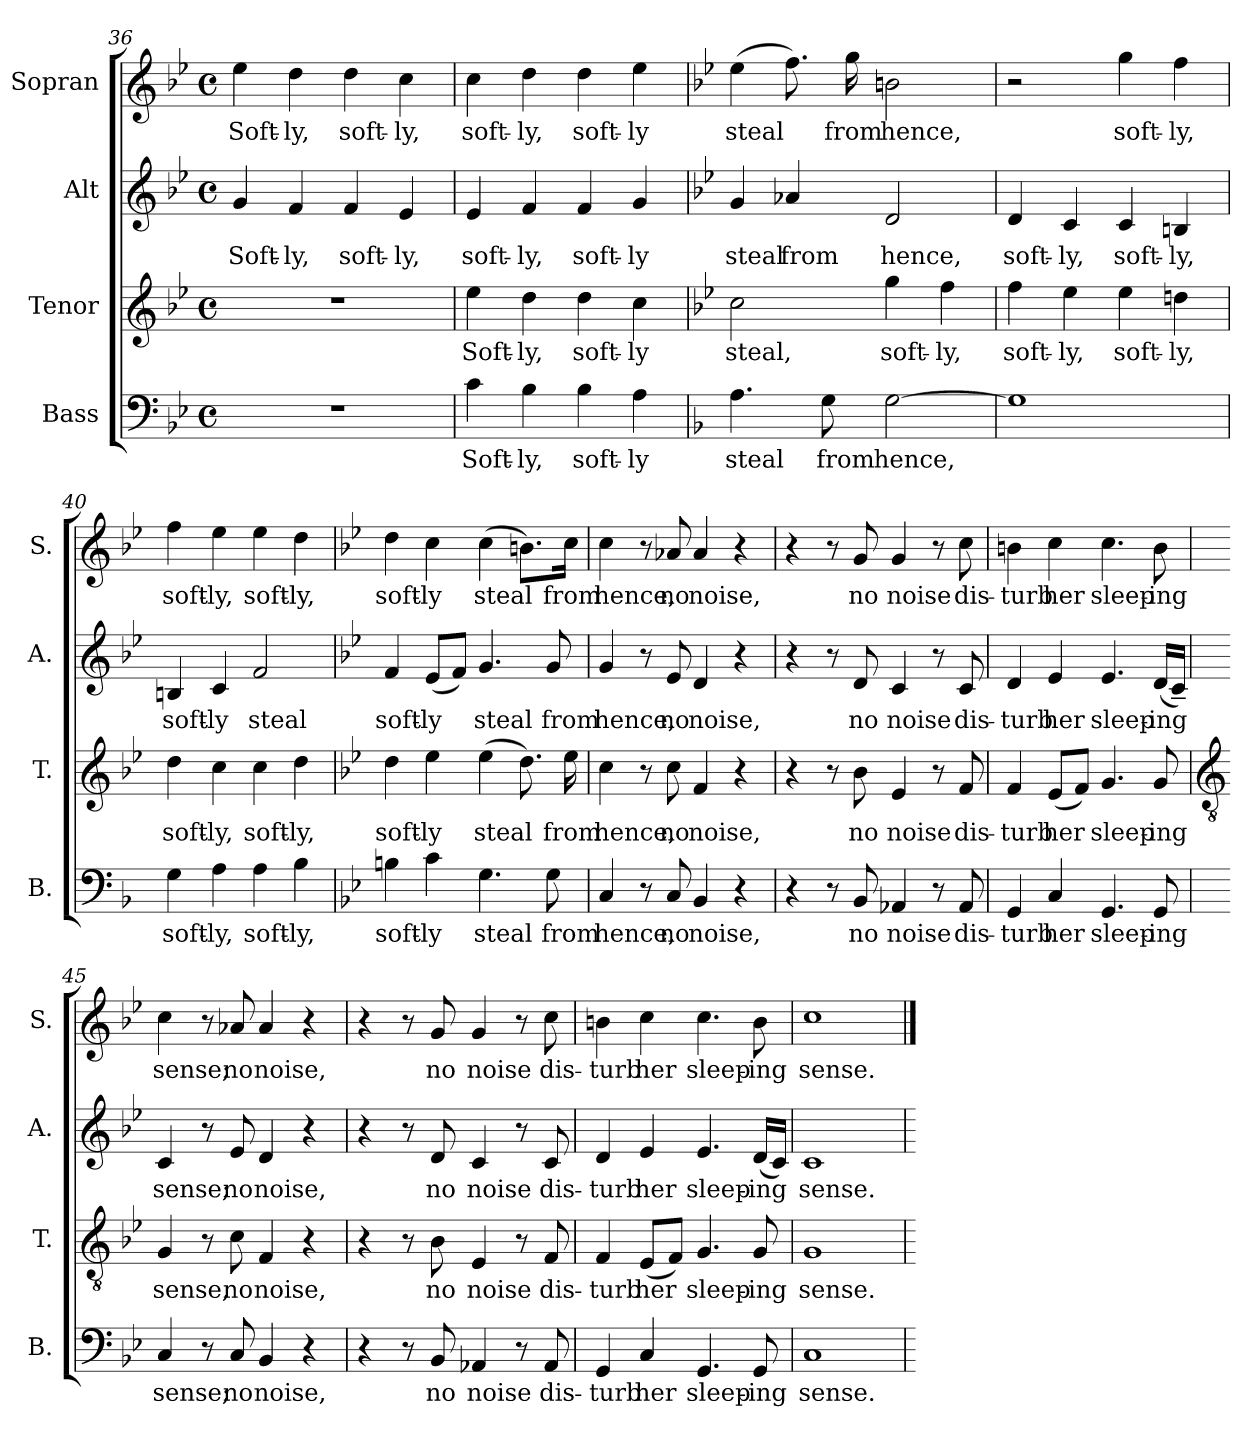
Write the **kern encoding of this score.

**kern	**text	**kern	**text	**kern	**text	**kern	**text
*part4	*part4	*part3	*part3	*part2	*part2	*part1	*part1
*staff4	*staff4	*staff3	*staff3	*staff2	*staff2	*staff1	*staff1
*I"Bass	*	*I"Tenor	*	*I"Alt	*	*I"Sopran	*
*I'B.	*	*I'T.	*	*I'A.	*	*I'S.	*
*clefF4	*	*clefG2	*	*clefG2	*	*clefG2	*
*k[b-e-]	*	*k[b-e-]	*	*k[b-e-]	*	*k[b-e-]	*
*B-:	*	*B-:	*	*B-:	*	*B-:	*
*M4/4	*	*M4/4	*	*M4/4	*	*M4/4	*
*met(c)	*	*met(c)	*	*met(c)	*	*met(c)	*
=36	=36	=36	=36	=36	=36	=36	=36
!	!	!	!	!	!LO:LY:b:cj	!	!LO:LY:b:cj
1r	.	1r	.	4g/	Soft-	4ee-\	Soft-
!	!	!	!	!	!LO:LY:b:cj	!	!LO:LY:b:cj
.	.	.	.	4f/	-ly,	4dd\	-ly,
!	!	!	!	!	!LO:LY:b:cj	!	!LO:LY:b:cj
.	.	.	.	4f/	soft-	4dd\	soft-
!	!	!	!	!	!LO:LY:b:cj	!	!LO:LY:b:cj
.	.	.	.	4e-/	-ly,	4cc\	-ly,
=37	=37	=37	=37	=37	=37	=37	=37
!	!LO:LY:b:cj	!	!LO:LY:b:cj	!	!LO:LY:b:cj	!	!LO:LY:b:cj
4c\	Soft-	4ee-\	Soft-	4e-/	soft-	4cc\	soft-
!	!LO:LY:b:cj	!	!LO:LY:b:cj	!	!LO:LY:b:cj	!	!LO:LY:b:cj
4B-\	-ly,	4dd\	-ly,	4f/	-ly,	4dd\	-ly,
!	!LO:LY:b:cj	!	!LO:LY:b:cj	!	!LO:LY:b:cj	!	!LO:LY:b:cj
4B-\	soft-	4dd\	soft-	4f/	soft-	4dd\	soft-
!	!LO:LY:b:rj	!	!LO:LY:b:rj	!	!LO:LY:b:rj	!	!LO:LY:b:rj
4A\	-ly	4cc\	-ly	4g/	-ly	4ee-\	-ly
=38	=38	=38	=38	=38	=38	=38	=38
*k[b-]	*	*	*	*	*	*	*
*F:	*	*	*	*	*	*	*
!	!LO:LY:b:cj	!	!LO:LY:b:cj	!	!LO:LY:b:cj	!	!LO:LY:b
4.A\	steal	2cc\	steal,	4g/	steal	(>4ee-\	steal
!	!	!	!	!	!LO:LY:b:cj	!	!
.	.	.	.	4a-X/	from	8.ff\)	.
!	!LO:LY:b:cj	!	!	!	!	!	!
8G\	from	.	.	.	.	.	.
!	!	!	!	!	!	!	!LO:LY:b:cj
.	.	.	.	.	.	16gg\	from
!	!LO:LY:b	!	!LO:LY:b:cj	!	!LO:LY:b:cj	!	!LO:LY:b:cj
[>2G\	hence,	4gg\	soft-	2d/	hence,	2bn\	hence,
!	!	!	!LO:LY:b:cj	!	!	!	!
.	.	4ff\	-ly,	.	.	.	.
=39	=39	=39	=39	=39	=39	=39	=39
!	!	!	!LO:LY:b:cj	!	!LO:LY:b:cj	!	!
1G]	.	4ff\	soft-	4d/	soft-	2r	.
!	!	!	!LO:LY:b:cj	!	!LO:LY:b:cj	!	!
.	.	4ee-\	-ly,	4c/	-ly,	.	.
!	!	!	!LO:LY:b:cj	!	!LO:LY:b:cj	!	!LO:LY:b:cj
.	.	4ee-\	soft-	4c/	soft-	4gg\	soft-
!	!	!	!LO:LY:b:cj	!	!LO:LY:b:cj	!	!LO:LY:b:cj
.	.	4ddn\	-ly,	4Bn/	-ly,	4ff\	-ly,
=40	=40	=40	=40	=40	=40	=40	=40
!	!LO:LY:b:cj	!	!LO:LY:b:cj	!	!LO:LY:b:cj	!	!LO:LY:b:cj
4G\	soft-	4dd\	soft-	4Bn/	soft-	4ff\	soft-
!	!LO:LY:b:cj	!	!LO:LY:b:cj	!	!LO:LY:b:cj	!	!LO:LY:b:cj
4A\	-ly,	4cc\	-ly,	4c/	-ly	4ee-\	-ly,
!	!LO:LY:b:cj	!	!LO:LY:b:cj	!	!LO:LY:b:cj	!	!LO:LY:b:cj
4A\	soft-	4cc\	soft-	2f/	steal	4ee-\	soft-
!	!LO:LY:b:cj	!	!LO:LY:b:cj	!	!	!	!LO:LY:b:cj
4B-\	-ly,	4dd\	-ly,	.	.	4dd\	-ly,
!!LO:LB:g=z
=41	=41	=41	=41	=41	=41	=41	=41
*k[b-e-]	*	*	*	*	*	*	*
*B-:	*	*	*	*	*	*	*
!	!LO:LY:b:cj	!	!LO:LY:b:cj	!	!LO:LY:b:cj	!	!LO:LY:b:cj
4Bn\	soft-	4dd\	soft-	4f/	soft-	4dd\	soft-
!	!LO:LY:b:cj	!	!LO:LY:b:cj	!	!LO:LY:b:cj	!	!LO:LY:b:cj
4c\	-ly	4ee-\	-ly	(<8e-/L	-ly	4cc\	-ly
.	.	.	.	8f/J)	.	.	.
!	!LO:LY:b:cj	!	!LO:LY:b	!	!LO:LY:b:cj	!	!LO:LY:b
4.G\	steal	(>4ee-\	steal	4.g/	steal	(>4cc\	steal
.	.	8.dd\)	.	.	.	8.bn\L)	.
!	!LO:LY:b:cj	!	!	!	!LO:LY:b:cj	!	!
8G\	from	.	.	8g/	from	.	.
!	!	!	!LO:LY:b:cj	!	!	!	!LO:LY:b:cj
.	.	16ee-\	from	.	.	16cc\J	from
=42	=42	=42	=42	=42	=42	=42	=42
!	!LO:LY:b:cj	!	!LO:LY:b	!	!LO:LY:b:cj	!	!LO:LY:b
4C/	hence,	4cc\	hence,	4g/	hence,	4cc\	hence,
8r	.	8r	.	8r	.	8r	.
!	!LO:LY:b:cj	!	!LO:LY:b:cj	!	!LO:LY:b:cj	!	!LO:LY:b:cj
8C/	no	8cc\	no	8e-/	no	8a-X/	no
!	!LO:LY:b:cj	!	!LO:LY:b:cj	!	!LO:LY:b:cj	!	!LO:LY:b:cj
4BB-/	noise,	4f/	noise,	4d/	noise,	4a-/	noise,
4r	.	4r	.	4r	.	4r	.
=43	=43	=43	=43	=43	=43	=43	=43
4r	.	4r	.	4r	.	4r	.
8r	.	8r	.	8r	.	8r	.
!	!LO:LY:b:cj	!	!LO:LY:b:cj	!	!LO:LY:b:cj	!	!LO:LY:b:cj
8BB-/	no	8b-\	no	8d/	no	8g/	no
!	!LO:LY:b:cj	!	!LO:LY:b:cj	!	!LO:LY:b:cj	!	!LO:LY:b:cj
4AA-X/	noise	4e-/	noise	4c/	noise	4g/	noise
8r	.	8r	.	8r	.	8r	.
!	!LO:LY:b:cj	!	!LO:LY:b:cj	!	!LO:LY:b:cj	!	!LO:LY:b:cj
8AA-/	dis-	8f/	dis-	8c/	dis-	8cc\	dis-
=44	=44	=44	=44	=44	=44	=44	=44
!	!LO:LY:b:cj	!	!LO:LY:b:cj	!	!LO:LY:b:cj	!	!LO:LY:b:cj
4GG/	-turb	4f/	-turb	4d/	-turb	4bn\	-turb
!	!LO:LY:b:cj	!	!LO:LY:b	!	!LO:LY:b:cj	!	!LO:LY:b:cj
4C/	her	(<8e-/L	her	4e-/	her	4cc\	her
.	.	8f/J)	.	.	.	.	.
!	!LO:LY:b:cj	!	!LO:LY:b:cj	!	!LO:LY:b:cj	!	!LO:LY:b:cj
4.GG/	sleep-	4.g/	sleep-	4.e-/	sleep-	4.cc\	sleep-
!	!LO:LY:b:cj	!	!LO:LY:b:cj	!	!LO:LY:b	!	!LO:LY:b:cj
8GG/	-ing	8g/	-ing	(<16d/L	-ing	8b\	-ing
.	.	.	.	16c~</J)	.	.	.
!!LO:LB:g=z
=45	=45	=45	=45	=45	=45	=45	=45
*	*	*clefGv2	*	*	*	*	*
!	!LO:LY:b:cj	!	!LO:LY:b:cj	!	!LO:LY:b:cj	!	!LO:LY:b:cj
4C/	sense;	4G/	sense,	4c/	sense;	4cc\	sense;
8r	.	8r	.	8r	.	8r	.
!	!LO:LY:b:cj	!	!LO:LY:b:cj	!	!LO:LY:b:cj	!	!LO:LY:b:cj
8C/	no	8c\	no	8e-/	no	8a-X/	no
!	!LO:LY:b:cj	!	!LO:LY:b:cj	!	!LO:LY:b:cj	!	!LO:LY:b:cj
4BB-/	noise,	4F/	noise,	4d/	noise,	4a-/	noise,
4r	.	4r	.	4r	.	4r	.
=46	=46	=46	=46	=46	=46	=46	=46
4r	.	4r	.	4r	.	4r	.
8r	.	8r	.	8r	.	8r	.
!	!LO:LY:b:cj	!	!LO:LY:b:cj	!	!LO:LY:b:cj	!	!LO:LY:b:cj
8BB-/	no	8B-\	no	8d/	no	8g/	no
!	!LO:LY:b:cj	!	!LO:LY:b:cj	!	!LO:LY:b:cj	!	!LO:LY:b:cj
4AA-X/	noise	4E-/	noise	4c/	noise	4g/	noise
8r	.	8r	.	8r	.	8r	.
!	!LO:LY:b:cj	!	!LO:LY:b:cj	!	!LO:LY:b:cj	!	!LO:LY:b:cj
8AA-/	dis-	8F/	dis-	8c/	dis-	8cc\	dis-
=47	=47	=47	=47	=47	=47	=47	=47
!	!LO:LY:b:cj	!	!LO:LY:b:cj	!	!LO:LY:b:cj	!	!LO:LY:b:cj
4GG/	-turb	4F/	-turb	4d/	-turb	4bn\	-turb
!	!LO:LY:b:cj	!	!LO:LY:b	!	!LO:LY:b:cj	!	!LO:LY:b:cj
4C/	her	(<8E-/L	her	4e-/	her	4cc\	her
.	.	8F/J)	.	.	.	.	.
!	!LO:LY:b:cj	!	!LO:LY:b:cj	!	!LO:LY:b:cj	!	!LO:LY:b:cj
4.GG/	sleep-	4.G/	sleep-	4.e-/	sleep-	4.cc\	sleep-
!	!LO:LY:b:cj	!	!LO:LY:b:cj	!	!LO:LY:b	!	!LO:LY:b:cj
8GG/	-ing	8G/	-ing	(<16d/L	-ing	8b\	-ing
.	.	.	.	16c/J)	.	.	.
=48	=48	=48	=48	=48	=48	=48	=48
!	!LO:LY:b:cj	!	!LO:LY:b:cj	!	!LO:LY:b:cj	!	!LO:LY:b:cj
1C	sense.	1G	sense.	1c	sense.	1cc	sense.
=	==	=	==	=	==	==	==
*-	*-	*-	*-	*-	*-	*-	*-
